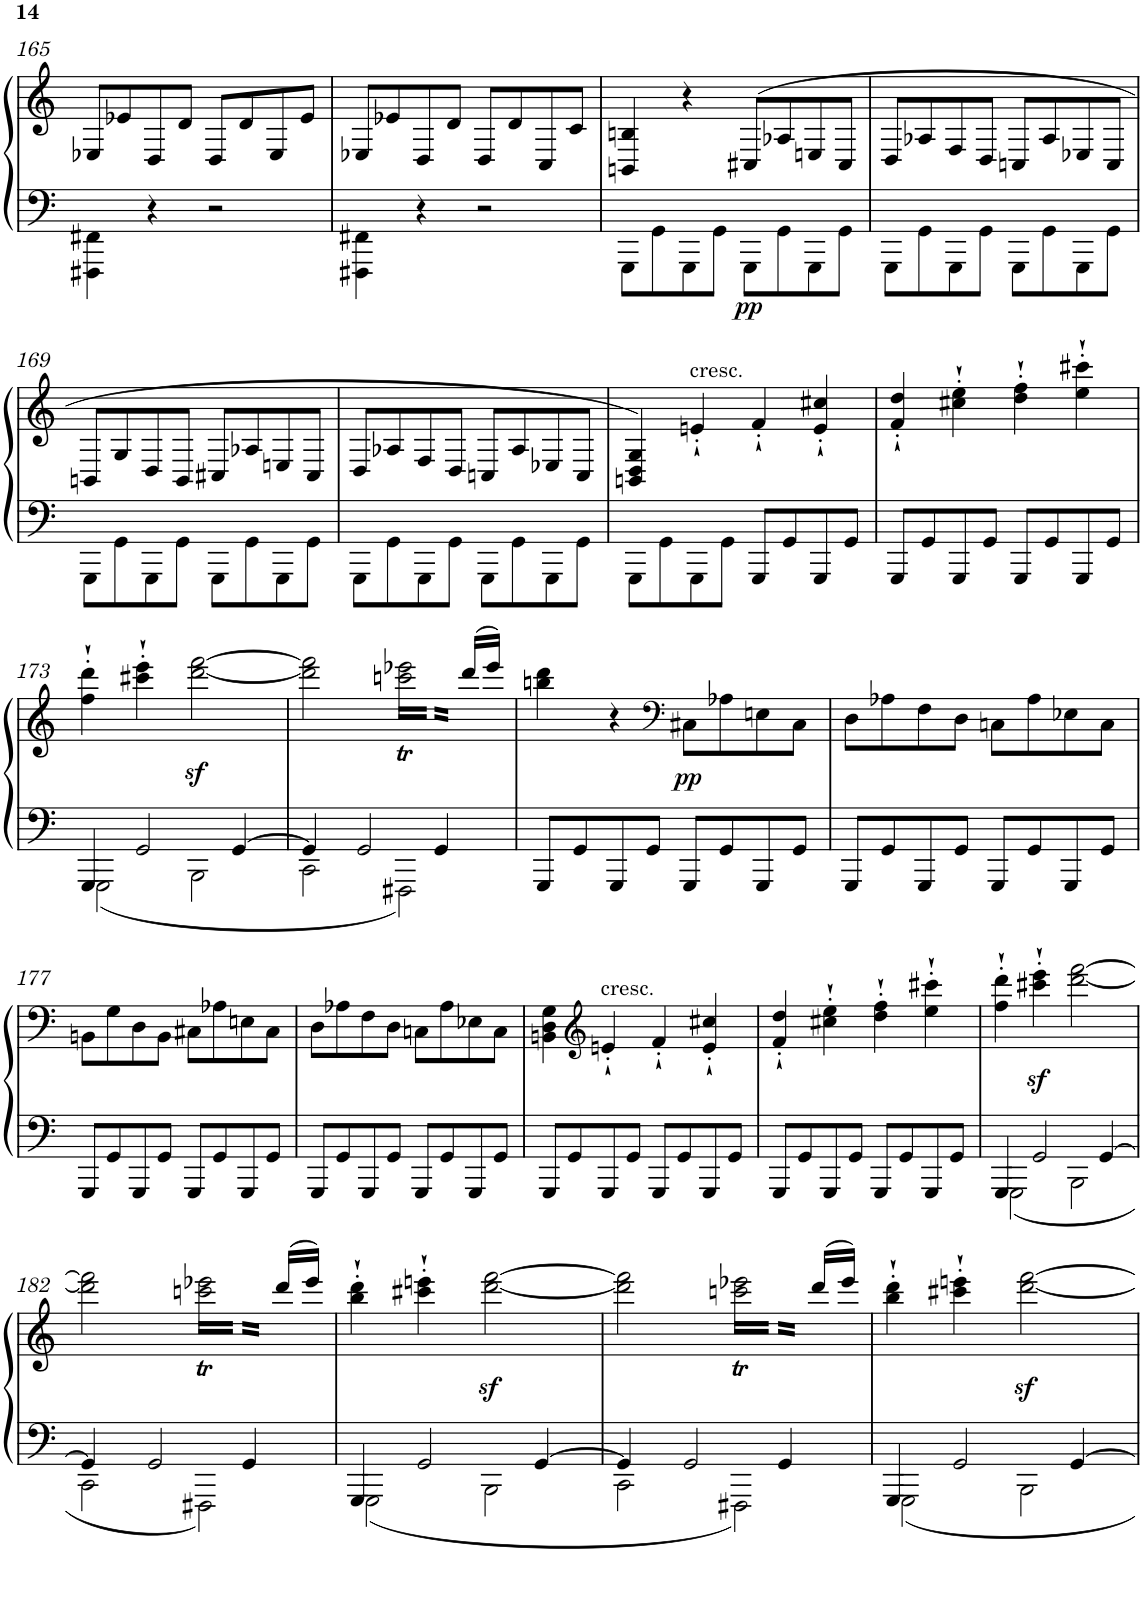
**kern	**kern	**dynam
*part1	*part1	*part1
*staff2	*staff1	*staff1/2
*I"Piano	*	*
*I'Pno	*	*
!!LO:PB:g=z
*clefF4	*clefG2	*
*k[]	*k[]	*
*C:	*C:	*
*M2/2	*M2/2	*
*met(c|)	*met(c|)	*
=165	=165	=165
4FFF#X\ 4FF#X\	8E-X/L	.
.	8e-X/	.
4r	8D/	.
.	8d/J	.
2r	8D/L	.
.	8d/	.
.	8E-/	.
.	8e-/J	.
=166	=166	=166
4FFF#X\ 4FF#X\	8E-X/L	.
.	8e-X/	.
4r	8D/	.
.	8d/J	.
2r	8D/L	.
.	8d/	.
.	8C/	.
.	8c/J	.
=167	=167	=167
8GGG\L	4BBn/ 4Bn/	.
8GG\	.	.
8GGG\	4r	.
8GG\J	.	.
!	!	!LO:DY:b=2
8GGG\L	(>8C#X/L	pp
8GG\	8A-X/	.
8GGG\	8En/	.
8GG\J	8C#/J	.
=168	=168	=168
8GGG\L	8D/L	.
8GG\	8A-X/	.
8GGG\	8F/	.
8GG\J	8D/J	.
8GGG\L	8Cn/L	.
8GG\	8A-/	.
8GGG\	8E-X/	.
8GG\J	8C/J	.
!!LO:LB:g=z
=169	=169	=169
8GGG\L	8BBn/L	.
8GG\	8G/	.
8GGG\	8D/	.
8GG\J	8BB/J	.
8GGG\L	8C#X/L	.
8GG\	8A-X/	.
8GGG\	8En/	.
8GG\J	8C#/J	.
=170	=170	=170
8GGG\L	8D/L	.
8GG\	8A-X/	.
8GGG\	8F/	.
8GG\J	8D/J	.
8GGG\L	8Cn/L	.
8GG\	8A-/	.
8GGG\	8E-X/	.
8GG\J	8C/J	.
=171	=171	=171
8GGG\L	4BBn/ 4D/ 4G/)	.
8GG\	.	.
!	!LO:TX:a:t=cresc.	!
8GGG\	4en'`/	.
8GG\J	.	.
8GGG/L	4f'`/	.
8GG/	.	.
8GGG/	4e/'` 4cc#X/'`	.
8GG/J	.	.
=172	=172	=172
8GGG/L	4f/'` 4dd/'`	.
8GG/	.	.
8GGG/	4cc#X\'` 4ee\'`	.
8GG/J	.	.
8GGG/L	4dd\'` 4ff\'`	.
8GG/	.	.
8GGG/	4ee\'` 4ccc#X\'`	.
8GG/J	.	.
!!LO:LB:g=z
=173	=173	=173
*^	*	*
4GGG/	2GGG\	4ff\'` 4ddd\'`	.
2GG/	.	4ccc#X\'` 4eee\'`	.
.	2BBB\	[2ddd\z< [2fff\z<	.
[4GG/	.	.	.
=174	=174	=174	=174
*	*	*^	*
4GG/]	2CC\	2ddd\] 2fff\]	2ryy	.
2GG/	.	.	.	.
.	2FFF#X\	2cccn\T 2eee-X\T	16fffLL	.
.	.	.	16eee-	.
.	.	.	16fff	.
.	.	.	16eee-JJ	.
4GG/	.	.	16fffLL	.
.	.	.	16eee-JJ	.
.	.	.	(>16ddd/LL	.
.	.	.	16eee-/JJ)	.
*v	*v	*	*	*
*	*v	*v	*
=175	=175	=175
8GGG/L	4bbn\ 4ddd\	.
8GG/	.	.
8GGG/	4r	.
8GG/J	.	.
*	*clefF4	*
!	!	!LO:DY:b
8GGG/L	8C#X\L	pp
8GG/	8A-X\	.
8GGG/	8En\	.
8GG/J	8C#\J	.
=176	=176	=176
8GGG/L	8D\L	.
8GG/	8A-X\	.
8GGG/	8F\	.
8GG/J	8D\J	.
8GGG/L	8Cn\L	.
8GG/	8A-\	.
8GGG/	8E-X\	.
8GG/J	8C\J	.
!!LO:LB:g=z
=177	=177	=177
8GGG/L	8BBn\L	.
8GG/	8G\	.
8GGG/	8D\	.
8GG/J	8BB\J	.
8GGG/L	8C#X\L	.
8GG/	8A-X\	.
8GGG/	8En\	.
8GG/J	8C#\J	.
=178	=178	=178
8GGG/L	8D\L	.
8GG/	8A-X\	.
8GGG/	8F\	.
8GG/J	8D\J	.
8GGG/L	8Cn\L	.
8GG/	8A-\	.
8GGG/	8E-X\	.
8GG/J	8C\J	.
=179	=179	=179
8GGG/L	4BBn\ 4D\ 4G\	.
8GG/	.	.
*	*clefG2	*
!	!LO:TX:a:t=cresc.	!
8GGG/	4en'`/	.
8GG/J	.	.
8GGG/L	4f'`/	.
8GG/	.	.
8GGG/	4e/'` 4cc#X/'`	.
8GG/J	.	.
=180	=180	=180
8GGG/L	4f/'` 4dd/'`	.
8GG/	.	.
8GGG/	4cc#X\'` 4ee\'`	.
8GG/J	.	.
8GGG/L	4dd\'` 4ff\'`	.
8GG/	.	.
8GGG/	4ee\'` 4ccc#X\'`	.
8GG/J	.	.
=181	=181	=181
*^	*	*
4GGG/	2GGG\	4ff\'` 4ddd\'`	.
2GG/	.	4ccc#X\z<'` 4eee\z<'`	.
.	2BBB\	[2ddd\ [2fff\	.
[4GG/	.	.	.
!!LO:LB:g=z
=182	=182	=182	=182
*	*	*^	*
4GG/]	2CC\	2ddd\] 2fff\]	2ryy	.
2GG/	.	.	.	.
.	2FFF#X\	2cccn\T 2eee-X\T	16fffLL	.
.	.	.	16eee-	.
.	.	.	16fff	.
.	.	.	16eee-JJ	.
4GG/	.	.	16fffLL	.
.	.	.	16eee-JJ	.
.	.	.	(>16ddd/LL	.
.	.	.	16eee-/JJ)	.
*	*	*v	*v	*
=183	=183	=183	=183
4GGG/	2GGG\	4bb\'` 4ddd\'`	.
2GG/	.	4ccc#X\'` 4eeen\'`	.
.	2BBB\	[2ddd\z< [2fff\z<	.
[4GG/	.	.	.
=184	=184	=184	=184
*	*	*^	*
4GG/]	2CC\	2ddd\] 2fff\]	2ryy	.
2GG/	.	.	.	.
.	2FFF#X\	2cccn\T 2eee-X\T	16fffLL	.
.	.	.	16eee-	.
.	.	.	16fff	.
.	.	.	16eee-JJ	.
4GG/	.	.	16fffLL	.
.	.	.	16eee-JJ	.
.	.	.	(>16ddd/LL	.
.	.	.	16eee-/JJ)	.
*	*	*v	*v	*
=185	=185	=185	=185
4GGG/	2GGG\	4bb\'` 4ddd\'`	.
2GG/	.	4ccc#X\'` 4eeen\'`	.
.	2BBB\	[2ddd\z< [2fff\z<	.
[4GG/	.	.	.
*v	*v	*	*
=	=	=
*-	*-	*-
